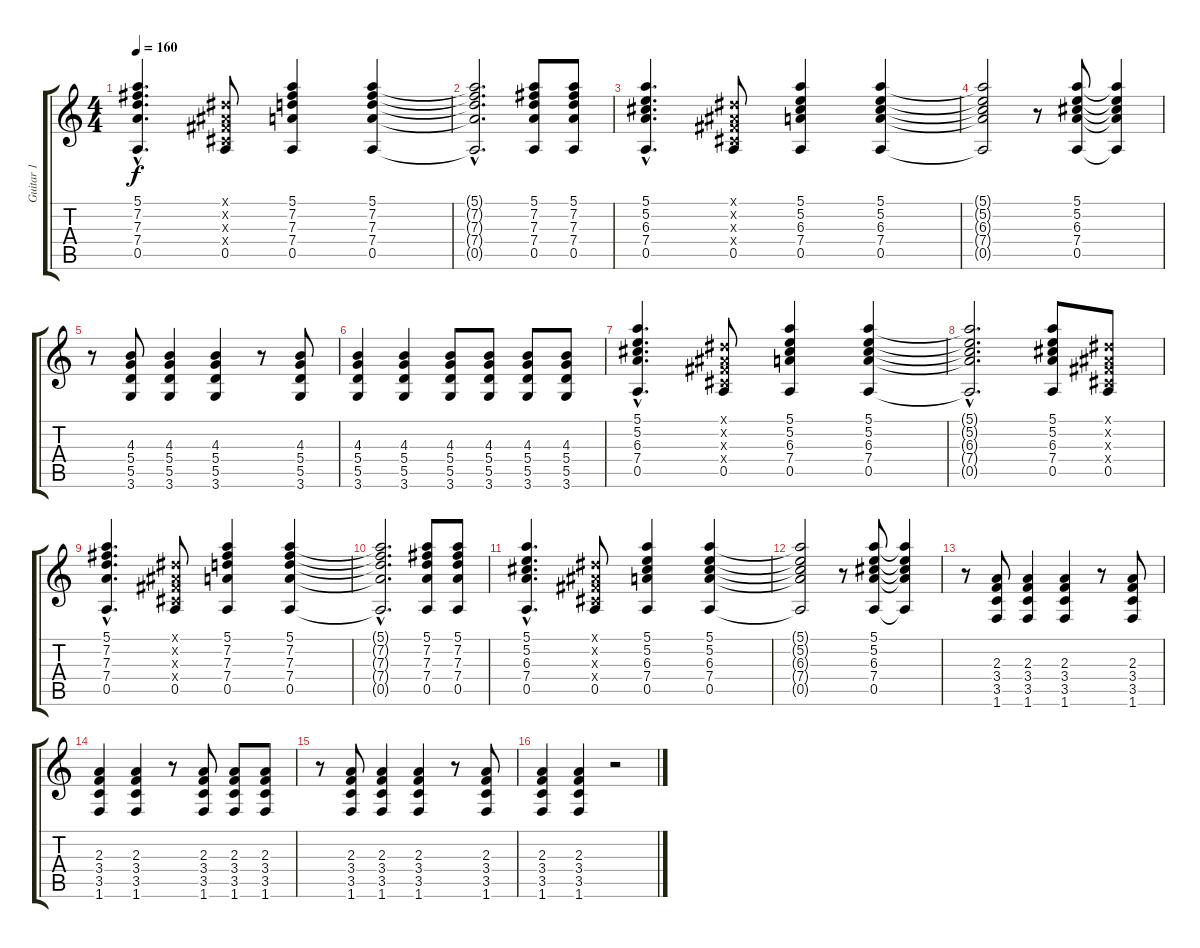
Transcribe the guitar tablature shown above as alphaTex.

\track ("Guitar 1" "Guitar 1") {instrument overdrivenguitar}
\staff {score tabs}
\tuning (E4 B3 G3 D3 A2 E2) {hide}
\ts (4 4)
\tempo 160
\clef g2
\ks c
(5.1{hac} 7.2{hac} 7.3{hac} 7.4{hac} 0.5{hac}).4{d dy f} (-1.1{x} -1.2{x} -1.3{x} -1.4{x} 0.5).8 (5.1 7.2 7.3 7.4 0.5).4 (5.1 7.2 7.3 7.4 0.5).4 |
(5.1{hac t} 7.2{hac t} 7.3{hac t} 7.4{hac t} 0.5{hac t}).2{d} (5.1 7.2 7.3 7.4 0.5).8 (5.1 7.2 7.3 7.4 0.5).8 |
(5.1{hac} 5.2{hac} 6.3{hac} 7.4{hac} 0.5{hac}).4{d} (-1.1{x} -1.2{x} -1.3{x} -1.4{x} 0.5).8 (5.1 5.2 6.3 7.4 0.5).4 (5.1 5.2 6.3 7.4 0.5).4 |
(5.1{t} 5.2{t} 6.3{t} 7.4{t} 0.5{t}).2 r.8 (5.1 5.2 6.3 7.4 0.5).8 (5.1{t} 5.2{t} 6.3{t} 7.4{t} 0.5{t}).4 |
r.8 (4.3 5.4 5.5 3.6).8 (4.3 5.4 5.5 3.6).4 (4.3 5.4 5.5 3.6).4 r.8 (4.3 5.4 5.5 3.6).8 |
(4.3 5.4 5.5 3.6).4 (4.3 5.4 5.5 3.6).4 (4.3 5.4 5.5 3.6).8 (4.3 5.4 5.5 3.6).8 (4.3 5.4 5.5 3.6).8 (4.3 5.4 5.5 3.6).8 |
(5.1{hac} 5.2{hac} 6.3{hac} 7.4{hac} 0.5{hac}).4{d} (-1.1{x} -1.2{x} -1.3{x} -1.4{x} 0.5).8 (5.1 5.2 6.3 7.4 0.5).4 (5.1 5.2 6.3 7.4 0.5).4 |
(5.1{hac t} 5.2{hac t} 6.3{hac t} 7.4{hac t} 0.5{hac t}).2{d} (5.1 5.2 6.3 7.4 0.5).8 (-1.1{x} -1.2{x} -1.3{x} -1.4{x} 0.5).8 |
(5.1{hac} 7.2{hac} 7.3{hac} 7.4{hac} 0.5{hac}).4{d} (-1.1{x} -1.2{x} -1.3{x} -1.4{x} 0.5).8 (5.1 7.2 7.3 7.4 0.5).4 (5.1 7.2 7.3 7.4 0.5).4 |
(5.1{hac t} 7.2{hac t} 7.3{hac t} 7.4{hac t} 0.5{hac t}).2{d} (5.1 7.2 7.3 7.4 0.5).8 (5.1 7.2 7.3 7.4 0.5).8 |
(5.1{hac} 5.2{hac} 6.3{hac} 7.4{hac} 0.5{hac}).4{d} (-1.1{x} -1.2{x} -1.3{x} -1.4{x} 0.5).8 (5.1 5.2 6.3 7.4 0.5).4 (5.1 5.2 6.3 7.4 0.5).4 |
(5.1{t} 5.2{t} 6.3{t} 7.4{t} 0.5{t}).2 r.8 (5.1 5.2 6.3 7.4 0.5).8 (5.1{t} 5.2{t} 6.3{t} 7.4{t} 0.5{t}).4 |
r.8 (2.3 3.4 3.5 1.6).8 (2.3 3.4 3.5 1.6).4 (2.3 3.4 3.5 1.6).4 r.8 (2.3 3.4 3.5 1.6).8 |
(2.3 3.4 3.5 1.6).4 (2.3 3.4 3.5 1.6).4 r.8 (2.3 3.4 3.5 1.6).8 (2.3 3.4 3.5 1.6).8 (2.3 3.4 3.5 1.6).8 |
r.8 (2.3 3.4 3.5 1.6).8 (2.3 3.4 3.5 1.6).4 (2.3 3.4 3.5 1.6).4 r.8 (2.3 3.4 3.5 1.6).8 |
(2.3 3.4 3.5 1.6).4 (2.3 3.4 3.5 1.6).4 r.2
